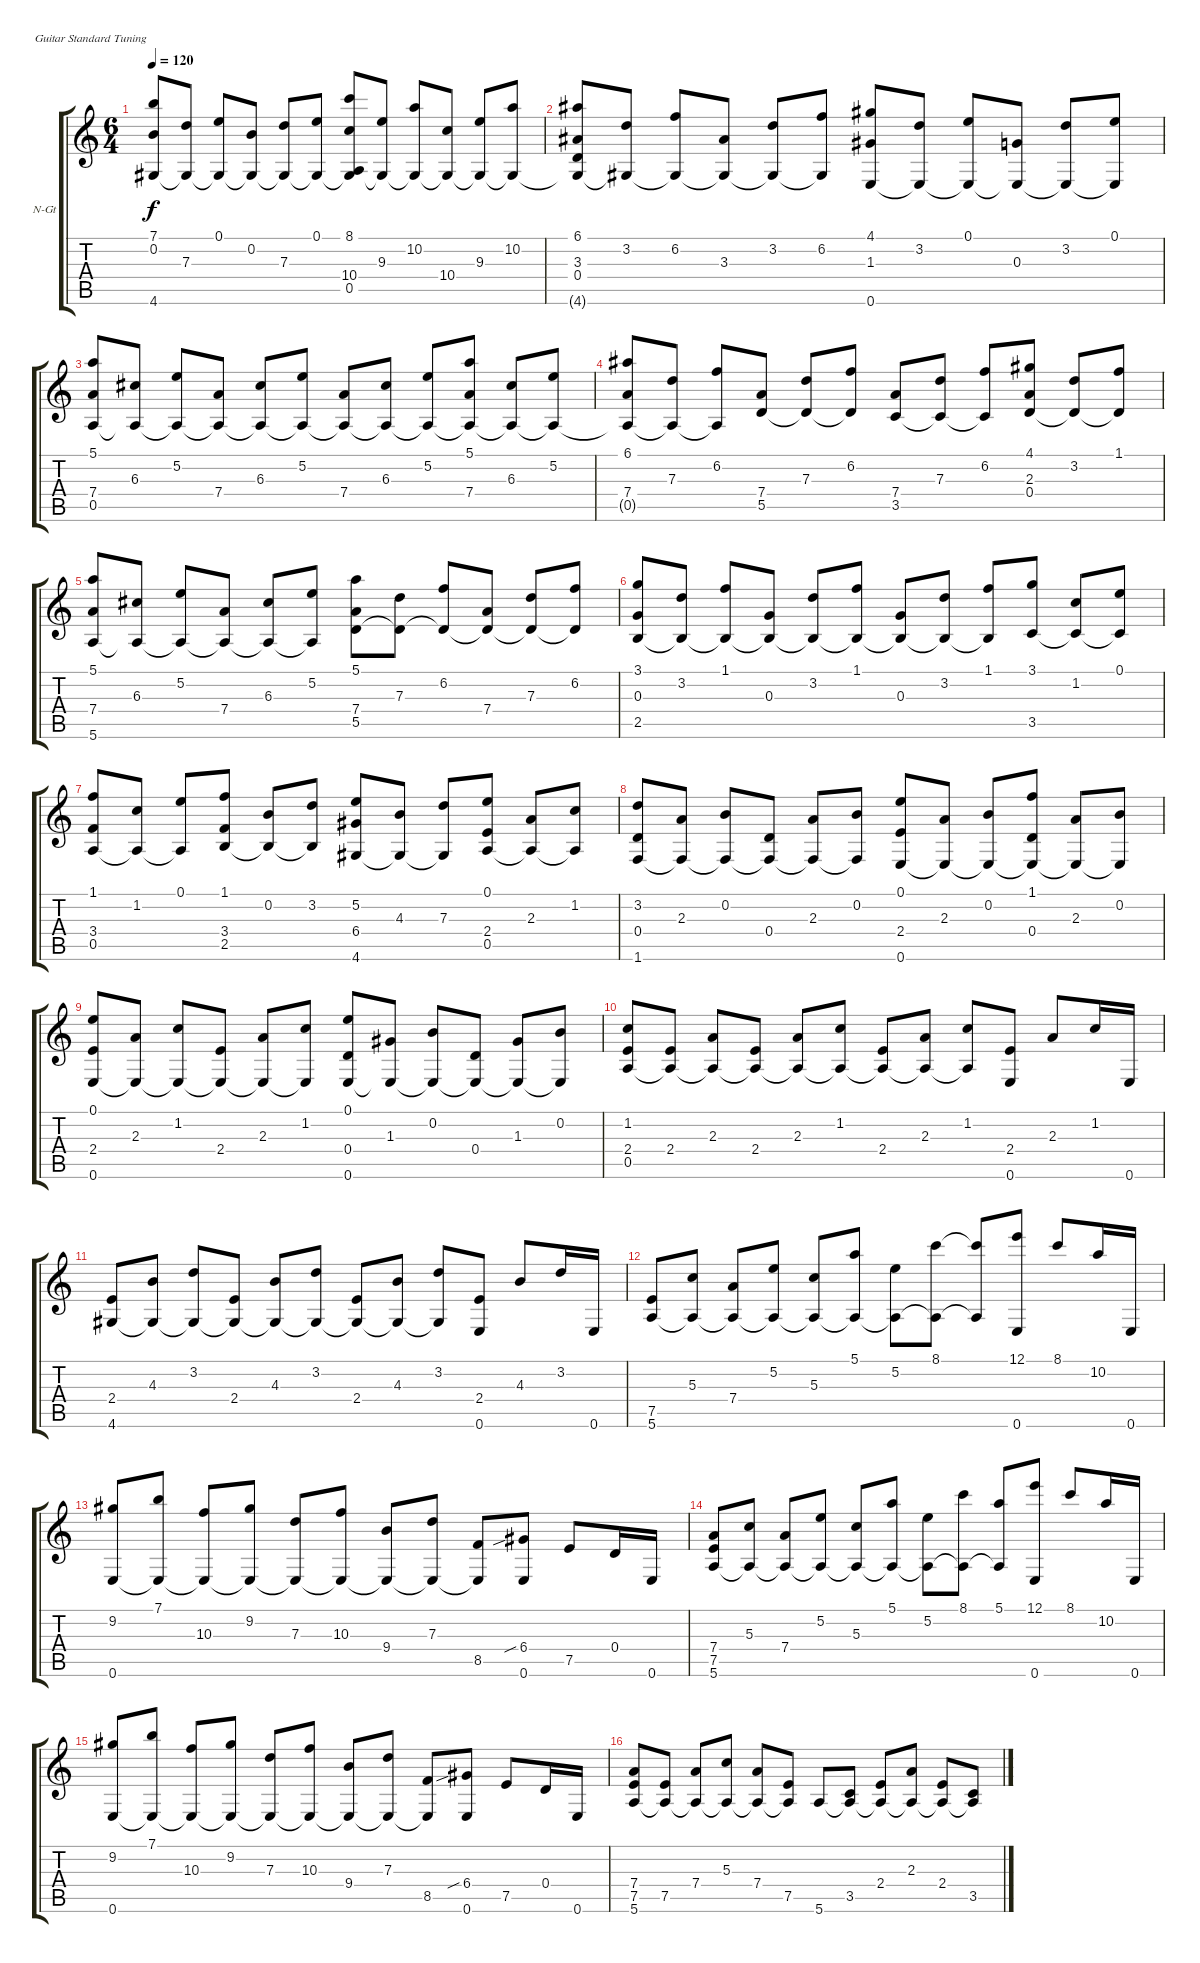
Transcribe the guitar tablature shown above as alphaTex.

\defaultSystemsLayout 4
\bracketExtendMode groupsimilarinstruments
\firstSystemTrackNameOrientation horizontal
\otherSystemsTrackNameOrientation horizontal
\track ("Nylon Guitar" "N-Gt") {instrument acousticguitarnylon}
\staff {score tabs}
\tuning (E4 B3 G3 D3 A2 E2)
\ts (6 4)
\tempo 120
\clef g2
\ks c
(7.1 0.2 4.6).8{dy f} (7.3 4.6{t}).8 (0.1 4.6{t}).8 (0.2 4.6{t}).8 (7.3 4.6{t}).8 (0.1 4.6{t}).8 (8.1 0.5 10.4 4.6{t}).8 (9.3 4.6{t}).8 (10.2 4.6{t}).8 (10.4 4.6{t}).8 (9.3 4.6{t}).8 (10.2 4.6{t}).8 |
(6.1 3.3 0.4 4.6{t}).8 (3.2 4.6{t}).8 (6.2 4.6{t}).8 (3.3 4.6{t}).8 (3.2 4.6{t}).8 (6.2 4.6{t}).8 (4.1 1.3 0.6).8 (3.2 0.6{t}).8 (0.1 0.6{t}).8 (0.3 0.6{t}).8 (3.2 0.6{t}).8 (0.1 0.6{t}).8 |
(0.5 7.4 5.1).8 (6.3 0.5{t}).8 (5.2 0.5{t}).8 (7.4 0.5{t}).8 (6.3 0.5{t}).8 (5.2 0.5{t}).8 (7.4 0.5{t}).8 (6.3 0.5{t}).8 (5.2 0.5{t}).8 (5.1 7.4 0.5{t}).8 (6.3 0.5{t}).8 (5.2 0.5{t}).8 |
(6.1 7.4 0.5{t}).8 (7.3 0.5{t}).8 (6.2 0.5{t}).8 (5.5 7.4).8 (7.3 5.5{t}).8 (6.2 5.5{t}).8 (3.5 7.4).8 (7.3 3.5{t}).8 (6.2 3.5{t}).8 (4.1 2.3 0.4).8 (3.2 0.4{t}).8 (1.1 0.4{t}).8 |
(5.6 7.4 5.1).8 (6.3 5.6{t}).8 (5.2 5.6{t}).8 (7.4 5.6{t}).8 (6.3 5.6{t}).8 (5.2 5.6{t}).8 (5.1 5.5 7.4).8 (7.3 5.5{t}).8 (6.2 5.5{t}).8 (7.4 5.5{t}).8 (7.3 5.5{t}).8 (6.2 5.5{t}).8 |
(3.1 0.3 2.5).8 (3.2 2.5{t}).8 (1.1 2.5{t}).8 (0.3 2.5{t}).8 (3.2 2.5{t}).8 (1.1 2.5{t}).8 (0.3 2.5{t}).8 (3.2 2.5{t}).8 (1.1 2.5{t}).8 (3.1 3.5).8 (1.2 3.5{t}).8 (0.1 3.5{t}).8 |
(0.5 3.4 1.1).8 (1.2 0.5{t}).8 (0.1 0.5{t}).8 (1.1 2.5 3.4).8 (0.2 2.5{t}).8 (3.2 2.5{t}).8 (5.2 6.4 4.6).8 (4.3 4.6{t}).8 (7.3 4.6{t}).8 (0.1 0.5 2.4).8 (2.3 0.5{t}).8 (1.2 0.5{t}).8 |
(1.6 0.4 3.2).8 (2.3 1.6{t}).8 (0.2 1.6{t}).8 (0.4 1.6{t}).8 (2.3 1.6{t}).8 (0.2 1.6{t}).8 (0.1 0.6 2.4).8 (2.3 0.6{t}).8 (0.2 0.6{t}).8 (1.1 0.4 0.6{t}).8 (2.3 0.6{t}).8 (0.2 0.6{t}).8 |
(0.6 2.4 0.1).8 (2.3 0.6{t}).8 (1.2 0.6{t}).8 (2.4 0.6{t}).8 (2.3 0.6{t}).8 (1.2 0.6{t}).8 (0.1 0.6 0.4).8 (1.3 0.6{t}).8 (0.2 0.6{t}).8 (0.4 0.6{t}).8 (1.3 0.6{t}).8 (0.2 0.6{t}).8 |
(1.2 2.4 0.5).8 (2.4 0.5{t}).8 (2.3 0.5{t}).8 (2.4 0.5{t}).8 (2.3 0.5{t}).8 (1.2 0.5{t}).8 (2.4 0.5{t}).8 (2.3 0.5{t}).8 (1.2 0.5{t}).8 (2.4 0.6).8 2.3.8 1.2.16 0.6.16 |
(4.6 2.4).8 (4.3 4.6{t}).8 (3.2 4.6{t}).8 (2.4 4.6{t}).8 (4.3 4.6{t}).8 (3.2 4.6{t}).8 (2.4 4.6{t}).8 (4.3 4.6{t}).8 (3.2 4.6{t}).8 (0.6 2.4).8 4.3.8 3.2.16 0.6.16 |
(5.6 7.5).8 (5.3 5.6{t}).8 (7.4 5.6{t}).8 (5.2 5.6{t}).8 (5.3 5.6{t}).8 (5.1 5.6{t}).8 (5.2 5.6{t}).8 (8.1 5.6{t}).8 (8.1{t} 5.6{t}).8 (12.1 0.6).8 8.1.8 10.2.16 0.6.16 |
(0.6 9.2).8 (7.1 0.6{t}).8 (10.3 0.6{t}).8 (9.2 0.6{t}).8 (7.3 0.6{t}).8 (10.3 0.6{t}).8 (9.4 0.6{t}).8 (7.3 0.6{t}).8 (8.5 0.6{t}).8 (0.6 6.4{sib}).8 7.5.8 0.4.16 0.6.16 |
(5.6 7.5 7.4).8 (5.3 5.6{t}).8 (7.4 5.6{t}).8 (5.2 5.6{t}).8 (5.3 5.6{t}).8 (5.1 5.6{t}).8 (5.2 5.6{t}).8 (8.1 5.6{t}).8 (5.1 5.6{t}).8 (12.1 0.6).8 8.1.8 10.2.16 0.6.16 |
(0.6 9.2).8 (7.1 0.6{t}).8 (10.3 0.6{t}).8 (9.2 0.6{t}).8 (7.3 0.6{t}).8 (10.3 0.6{t}).8 (9.4 0.6{t}).8 (7.3 0.6{t}).8 (8.5 0.6{t}).8 (0.6 6.4{sib}).8 7.5.8 0.4.16 0.6.16 |
(5.6 7.5 7.4).8 (7.5 5.6{t}).8 (7.4 5.6{t}).8 (5.3 5.6{t}).8 (7.4 5.6{t}).8 (7.5 5.6{t}).8 5.6.8 (3.5 5.6{t}).8 (2.4 5.6{t}).8 (2.3 5.6{t}).8 (2.4 5.6{t}).8 (3.5 5.6{t}).8
